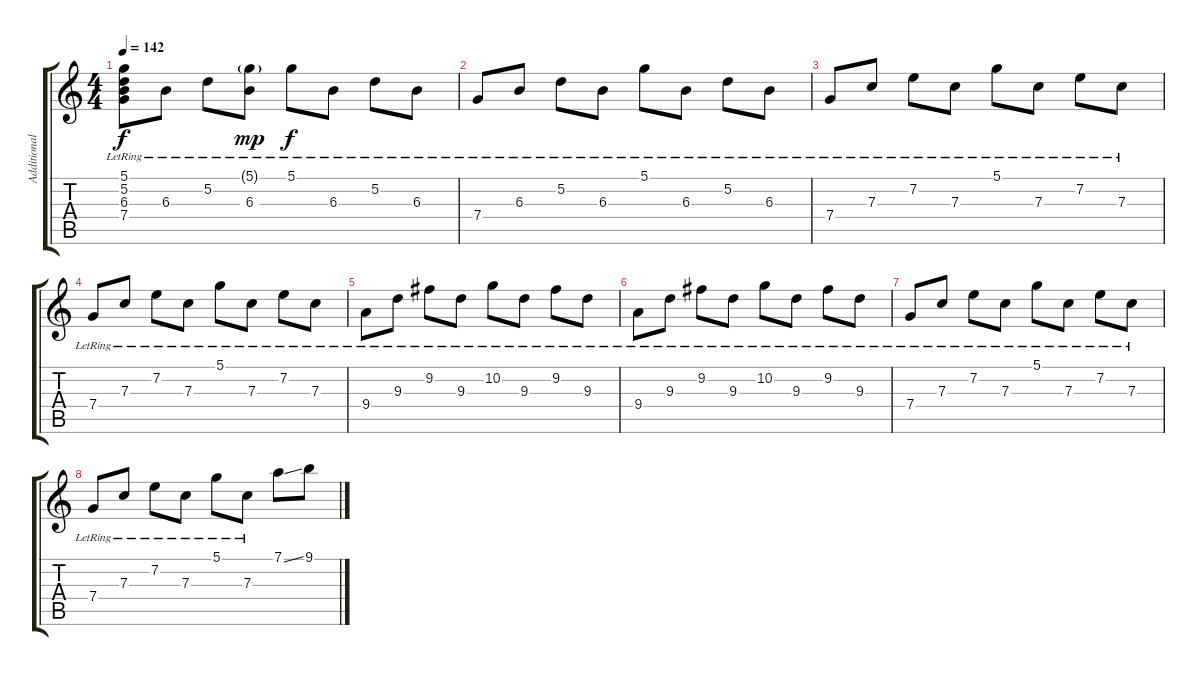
\track ("Additional Guitar" "Additional") {instrument acousticguitarsteel}
\staff {score tabs}
\tuning (D4 A3 F3 C3 G2 C2) {hide}
\ts (4 4)
\tempo 142
\clef g2
\ks c
(5.1{lr} 5.2{lr} 6.3{lr} 7.4{lr}).8{dy f} 6.3{lr}.8 5.2{lr}.8 (5.1{g lr} 6.3{lr}).8{dy mp} 5.1{lr}.8{dy f} 6.3{lr}.8 5.2{lr}.8 6.3{lr}.8 |
7.4{lr}.8 6.3{lr}.8 5.2{lr}.8 6.3{lr}.8 5.1{lr}.8 6.3{lr}.8 5.2{lr}.8 6.3{lr}.8 |
7.4{lr}.8 7.3{lr}.8 7.2{lr}.8 7.3{lr}.8 5.1{lr}.8 7.3{lr}.8 7.2{lr}.8 7.3{lr}.8 |
7.4{lr}.8 7.3{lr}.8 7.2{lr}.8 7.3{lr}.8 5.1{lr}.8 7.3{lr}.8 7.2{lr}.8 7.3{lr}.8 |
9.4{lr}.8 9.3{lr}.8 9.2{lr}.8 9.3{lr}.8 10.2{lr}.8 9.3{lr}.8 9.2{lr}.8 9.3{lr}.8 |
9.4{lr}.8 9.3{lr}.8 9.2{lr}.8 9.3{lr}.8 10.2{lr}.8 9.3{lr}.8 9.2{lr}.8 9.3{lr}.8 |
7.4{lr}.8 7.3{lr}.8 7.2{lr}.8 7.3{lr}.8 5.1{lr}.8 7.3{lr}.8 7.2{lr}.8 7.3{lr}.8 |
7.4{lr}.8 7.3{lr}.8 7.2{lr}.8 7.3{lr}.8 5.1{lr}.8 7.3{lr}.8 7.1{ss}.8 9.1.8
